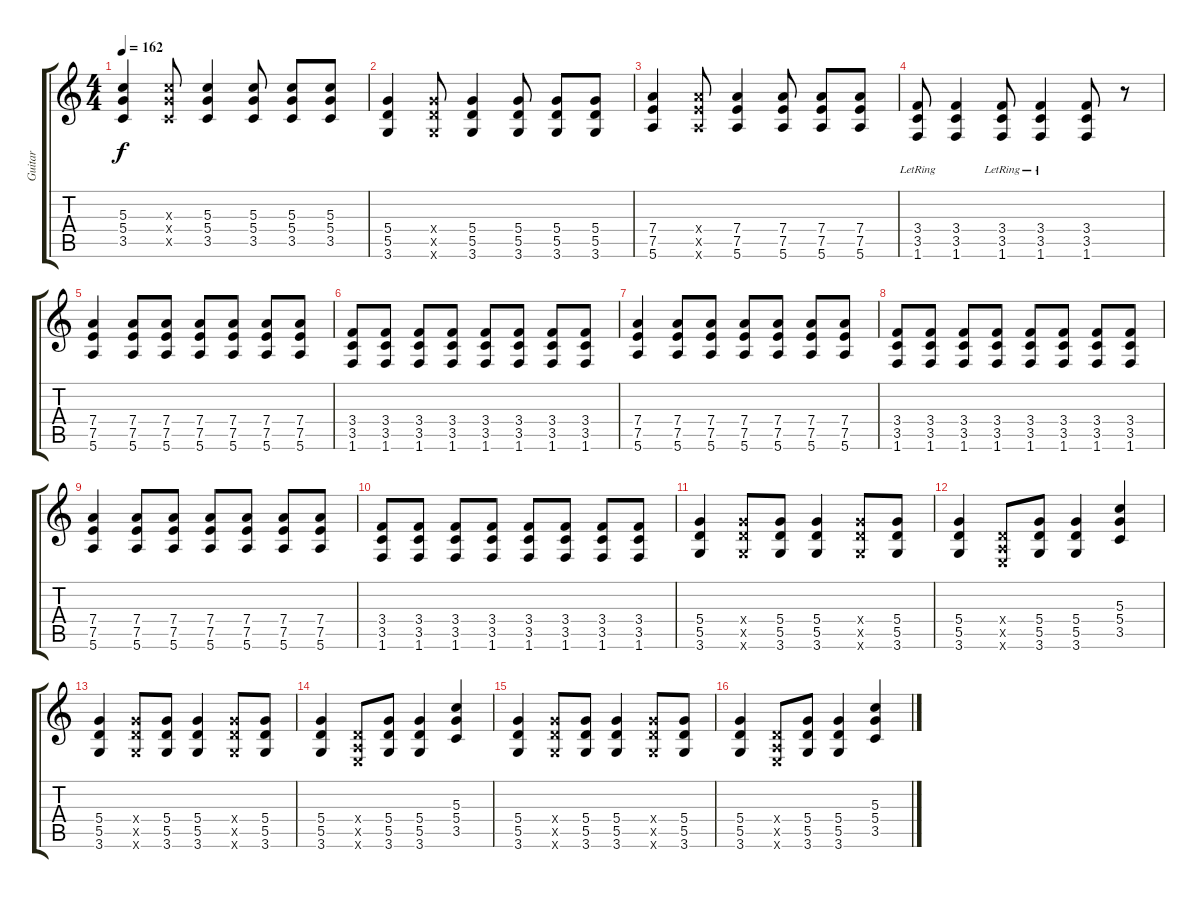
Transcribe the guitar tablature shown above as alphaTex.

\track ("Guitar" "Guitar") {instrument overdrivenguitar}
\staff {score tabs}
\tuning (E4 B3 G3 D3 A2 E2) {hide}
\ts (4 4)
\tempo 162
\clef g2
\ks c
(5.3 5.4 3.5).4{dy f} (5.3{x} 5.4{x} 3.5{x}).8 (5.3 5.4 3.5).4 (5.3 5.4 3.5).8 (5.3 5.4 3.5).8 (5.3 5.4 3.5).8 |
(5.4 5.5 3.6).4 (5.4{x} 5.5{x} 3.6{x}).8 (5.4 5.5 3.6).4 (5.4 5.5 3.6).8 (5.4 5.5 3.6).8 (5.4 5.5 3.6).8 |
(7.4 7.5 5.6).4 (7.4{x} 7.5{x} 5.6{x}).8 (7.4 7.5 5.6).4 (7.4 7.5 5.6).8 (7.4 7.5 5.6).8 (7.4 7.5 5.6).8 |
(3.4 3.5 1.6{lr}).8 (3.4 3.5 1.6).4 (3.4{lr} 3.5 1.6).8 (3.4 3.5{lr} 1.6).4 (3.4 3.5 1.6).8 r.8 |
(7.4 7.5 5.6).4 (7.4 7.5 5.6).8 (7.4 7.5 5.6).8 (7.4 7.5 5.6).8 (7.4 7.5 5.6).8 (7.4 7.5 5.6).8 (7.4 7.5 5.6).8 |
(3.4 3.5 1.6).8 (3.4 3.5 1.6).8 (3.4 3.5 1.6).8 (3.4 3.5 1.6).8 (3.4 3.5 1.6).8 (3.4 3.5 1.6).8 (3.4 3.5 1.6).8 (3.4 3.5 1.6).8 |
(7.4 7.5 5.6).4 (7.4 7.5 5.6).8 (7.4 7.5 5.6).8 (7.4 7.5 5.6).8 (7.4 7.5 5.6).8 (7.4 7.5 5.6).8 (7.4 7.5 5.6).8 |
(3.4 3.5 1.6).8 (3.4 3.5 1.6).8 (3.4 3.5 1.6).8 (3.4 3.5 1.6).8 (3.4 3.5 1.6).8 (3.4 3.5 1.6).8 (3.4 3.5 1.6).8 (3.4 3.5 1.6).8 |
(7.4 7.5 5.6).4 (7.4 7.5 5.6).8 (7.4 7.5 5.6).8 (7.4 7.5 5.6).8 (7.4 7.5 5.6).8 (7.4 7.5 5.6).8 (7.4 7.5 5.6).8 |
(3.4 3.5 1.6).8 (3.4 3.5 1.6).8 (3.4 3.5 1.6).8 (3.4 3.5 1.6).8 (3.4 3.5 1.6).8 (3.4 3.5 1.6).8 (3.4 3.5 1.6).8 (3.4 3.5 1.6).8 |
(5.4 5.5 3.6).4 (5.4{x} 5.5{x} 3.6{x}).8 (5.4 5.5 3.6).8 (5.4 5.5 3.6).4 (5.4{x} 5.5{x} 3.6{x}).8 (5.4 5.5 3.6).8 |
(5.4 5.5 3.6).4 (0.4{x} 0.5{x} 0.6{x}).8 (5.4 5.5 3.6).8 (5.4 5.5 3.6).4 (5.3 5.4 3.5).4 |
(5.4 5.5 3.6).4 (5.4{x} 5.5{x} 3.6{x}).8 (5.4 5.5 3.6).8 (5.4 5.5 3.6).4 (5.4{x} 5.5{x} 3.6{x}).8 (5.4 5.5 3.6).8 |
(5.4 5.5 3.6).4 (0.4{x} 0.5{x} 0.6{x}).8 (5.4 5.5 3.6).8 (5.4 5.5 3.6).4 (5.3 5.4 3.5).4 |
(5.4 5.5 3.6).4 (5.4{x} 5.5{x} 3.6{x}).8 (5.4 5.5 3.6).8 (5.4 5.5 3.6).4 (5.4{x} 5.5{x} 3.6{x}).8 (5.4 5.5 3.6).8 |
(5.4 5.5 3.6).4 (0.4{x} 0.5{x} 0.6{x}).8 (5.4 5.5 3.6).8 (5.4 5.5 3.6).4 (5.3 5.4 3.5).4
